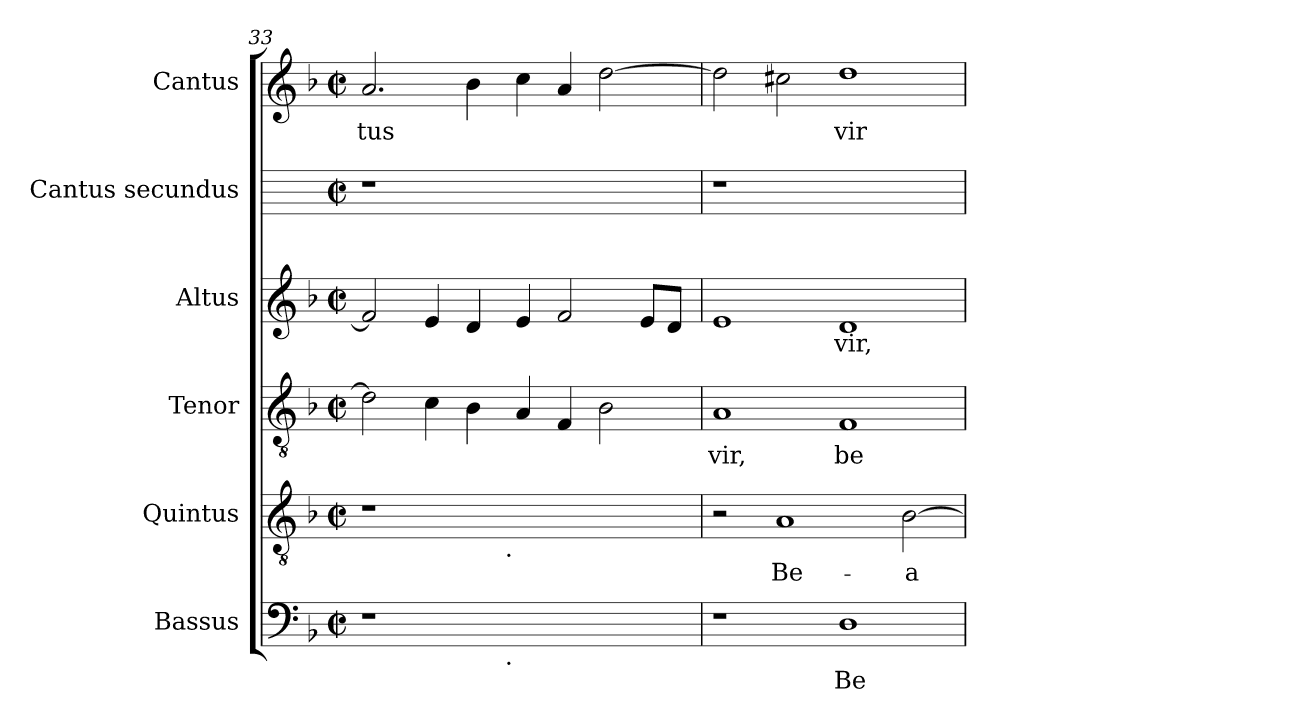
**kern	**text	**kern	**text	**kern	**text	**kern	**text	**kern	**kern	**text
*part6	*part6	*part5	*part5	*part4	*part4	*part3	*part3	*part2	*part1	*part1
*staff6	*staff6	*staff5	*staff5	*staff4	*staff4	*staff3	*staff3	*staff2	*staff1	*staff1
*I"Bassus	*	*I"Quintus	*	*I"Tenor	*	*I"Altus	*	*I"Cantus  secundus	*I"Cantus	*
*I'B	*	*I'Q	*	*I'T	*	*I'A	*	*	*I'C	*
*clefF4	*	*clefGv2	*	*clefGv2	*	*clefG2	*	*	*clefG2	*
*k[b-]	*	*k[b-]	*	*k[b-]	*	*k[b-]	*	*k[]	*k[b-]	*
*F:	*	*F:	*	*F:	*	*F:	*	*C:	*F:	*
*M2/2	*	*M2/2	*	*M2/2	*	*M2/2	*	*M2/2	*M2/2	*
*met(c|)	*	*met(c|)	*	*met(c|)	*	*met(c|)	*	*met(c|)	*met(c|)	*
=33	=33	=33	=33	=33	=33	=33	=33	=33	=33	=33
!	!	!	!	!	!LO:LY:b:cj	!	!LO:LY:b:cj	!	!	!LO:LY:b:cj
*^	*	*^	*	*	*	*	*	*	*	*
1r	2ryy	.	1r	2ryy	.	2d\]	.	2f/]	.	1r	2.a/	-tus
!	!	!	!	!	!	!	!LO:LY:b:cj	!	!LO:LY:b:cj	!	!	!
.	4...ryy	.	.	4...ryy	.	4c\	.	4e/	.	.	.	.
!	!	!	!	!	!	!	!LO:LY:b:cj	!	!LO:LY:b:cj	!	!	!LO:LY:b:cj
.	.	.	.	.	.	4B-\	.	4d/	.	.	4b-\	.
!	!	!	!	!LO:TX:b:t=.	!	!	!	!	!	!	!	!
!	!LO:TX:b:t=.	!	!	!	!	!	!	!	!	!	!	!
.	1ryy	.	.	1ryy	.	.	.	.	.	.	.	.
!	!	!	!	!	!	!	!LO:LY:b:cj	!	!LO:LY:b:cj	!	!	!LO:LY:b:cj
1ryy	.	.	1ryy	.	.	4A/	.	4e/	.	1ryy	4cc\	.
!	!	!	!	!	!	!	!LO:LY:b:cj	!	!LO:LY:b:cj	!	!	!LO:LY:b:cj
.	.	.	.	.	.	4F/	.	2f/	.	.	4a/	.
!	!	!	!	!	!	!	!LO:LY:b:cj	!	!	!	!	!LO:LY:b:cj
.	.	.	.	.	.	2B-\	.	.	.	.	[>2dd\	.
!	!	!	!	!	!	!	!	!	!LO:LY:b:cj	!	!	!
.	.	.	.	.	.	.	.	8e/L	.	.	.	.
!	!	!	!	!	!	!	!	!	!LO:LY:b:cj	!	!	!
.	.	.	.	.	.	.	.	8d/J	.	.	.	.
.	32ryy	.	.	32ryy	.	.	.	.	.	.	.	.
=34	=34	=34	=34	=34	=34	=34	=34	=34	=34	=34	=34	=34
!	!	!	!	!	!	!	!LO:LY:b:cj	!	!LO:LY:b:cj	!	!	!LO:LY:b:cj
*v	*v	*	*	*	*	*	*	*	*	*	*	*
*	*	*v	*v	*	*	*	*	*	*	*	*
1r	.	2r	.	1A	vir,	1e	.	1r	2dd\]	.
!	!	!	!LO:LY:b:cj	!	!	!	!	!	!	!LO:LY:b:cj
.	.	1A	Be-	.	.	.	.	.	2cc#\	.
!	!LO:LY:b:cj	!	!	!	!LO:LY:b:cj	!	!LO:LY:b:cj	!	!	!LO:LY:b:cj
1D	Be	.	.	1F	be	1d	vir,	1ryy	1dd	vir
!	!	!	!LO:LY:b:cj	!	!	!	!	!	!	!
.	.	[>2B-\	-a-	.	.	.	.	.	.	.
=	=	=	=	=	=	=	=	=	=	=
*-	*-	*-	*-	*-	*-	*-	*-	*-	*-	*-
